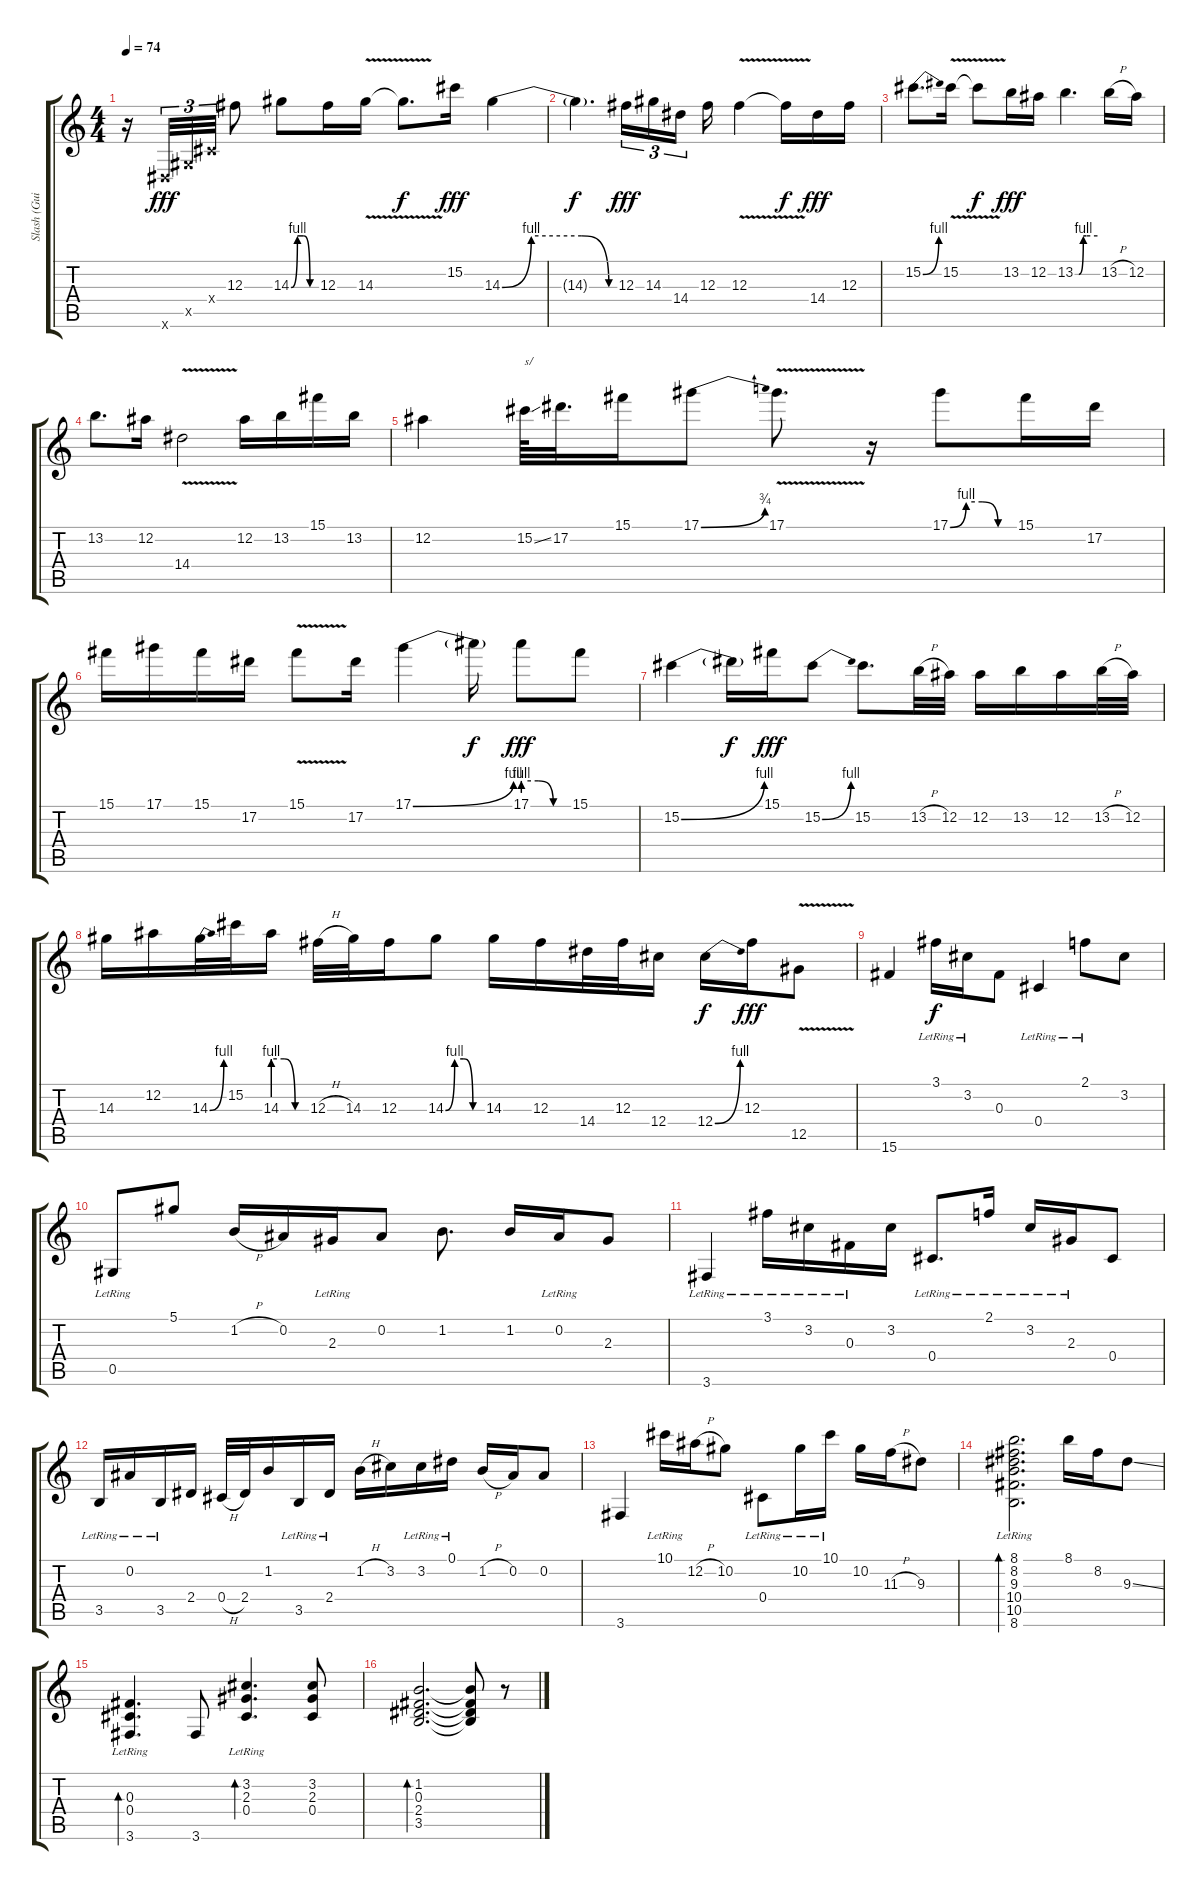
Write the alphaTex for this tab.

\track ("Slash (Guitar - 6 Strings)" "Slash (Gui") {instrument distortionguitar}
\staff {score tabs}
\tuning (Eb4 Bb3 Gb3 Db3 Ab2 Eb2) {hide}
\ts (4 4)
\tempo 74
\clef g2
\ks c
r.16{dy fff} 0.6{x}.32{tu (3 2)} 0.5{x}.32{tu (3 2)} 0.4{x}.32{tu (3 2)} 12.3.8 14.3{be (custom 0 0 15 4 30 4 45 0 60 0)}.8 12.3.16 14.3{v}.16 14.3{t}.8{d dy f} 15.2.16{dy fff} 14.3{be (custom 0 0 15 4 41 4 55 0 60 0)}.4 |
14.3{t}.4{d dy f} 12.3.16{tu (3 2) dy fff} 14.3.16{tu (3 2)} 14.4.16{tu (3 2)} 12.3.16 12.3{v}.4 12.3{t}.16{dy f} 14.4.16{dy fff} 12.3.16 |
15.2{be (bend 0 0 60 4)}.8{d} 15.2{v}.16 15.2{t}.8{dy f} 13.2.16{dy fff} 12.2.16 13.2{be (custom 0 0 10 0 22 4 30 4 60 4)}.4{d} 13.2{h}.16 12.2.16 |
13.2.8{d} 12.2.16 14.4{v}.2 12.2.16 13.2.16 15.1.16 13.2.16 |
12.2.4 15.2{ss}.64{txt "s/"} 17.2.32{d} 15.1.16 17.1{be (bend 0 0 60 3)}.8 17.1{v}.8{d} r.16 17.1{be (custom 0 0 15 4 30 4 45 0 60 0)}.8 15.1.16 17.2.16 |
15.1.16 17.1.16 15.1.16 17.2.16 15.1{v}.8 17.2.16 17.1{be (bend 0 0 60 4)}.4 17.1{t}.16{dy f} 17.1{be (custom 0 4 20 4 40 0 60 0)}.8{dy fff} 15.1.8 |
15.2{be (bend 0 0 60 4)}.4 15.2{t}.16{dy f} 15.1.16{dy fff} 15.2{be (bend 0 0 60 4)}.8 15.2.8{d} 13.2{h}.32 12.2.32 12.2.16 13.2.16 12.2.16 13.2{h}.32 12.2.32 |
14.3.16 12.2.16 14.3{be (bend 0 0 60 4)}.32 15.2.32 14.3{be (custom 0 4 20 4 40 0 60 0)}.16 12.3{h}.32 14.3.32 12.3.16 14.3{be (custom 0 0 15 4 30 4 45 0 60 0)}.8 14.3.16 12.3.16 14.4.32 12.3.32 12.4.16 12.4{be (bend 0 0 60 4)}.16{dy f} 12.3.16{dy fff} 12.5{v}.8 |
15.6.4 3.1{lr}.16{dy f balance 8 instrument electricguitarjazz} 3.2{lr}.16 0.3.8 0.4{lr}.4 2.1{lr}.8 3.2.8 |
0.5{lr}.8 5.1.8 1.2{h}.16 0.2.16 2.3{lr}.16 0.2.8 1.2.8{d} 1.2.16 0.2{lr}.16 2.3.8 |
3.6{lr}.4 3.1{lr}.16 3.2{lr}.16 0.3{lr}.16 3.2.16 0.4{lr}.8{d} 2.1{lr}.16 3.2{lr}.16 2.3{lr}.16 0.4.8 |
3.5{lr}.16 0.2{lr}.16 3.5{lr}.16 2.4.16 0.4{h}.32 2.4.32 1.2.16 3.5{lr}.16 2.4{lr}.16 1.2{h}.16 3.2.16 3.2{lr}.16 0.1{lr}.16 1.2{h}.16 0.2.16 0.2.8 |
3.6.4 10.1{lr}.16 12.2{h}.16 10.2.8 0.4{lr}.8 10.2{lr}.16 10.1{lr}.16 10.2.16 11.3{h}.16 9.3.8 |
(8.1{lr} 8.2{lr} 9.3{lr} 10.4{lr} 10.5{lr} 8.6{lr}).2{d bd 30} 8.1.16 8.2.16 9.3{ss}.8 |
(0.3{lr} 0.4{lr} 3.6{lr}).4{d bd 60} 3.6.8 (3.2{lr} 2.3{lr} 0.4{lr}).4{d bd 60} (3.2 2.3 0.4).8 |
(1.2 0.3 2.4 3.5).2{d bd 60} (1.2{t} 0.3{t} 2.4{t} 3.5{t}).8 r.8
